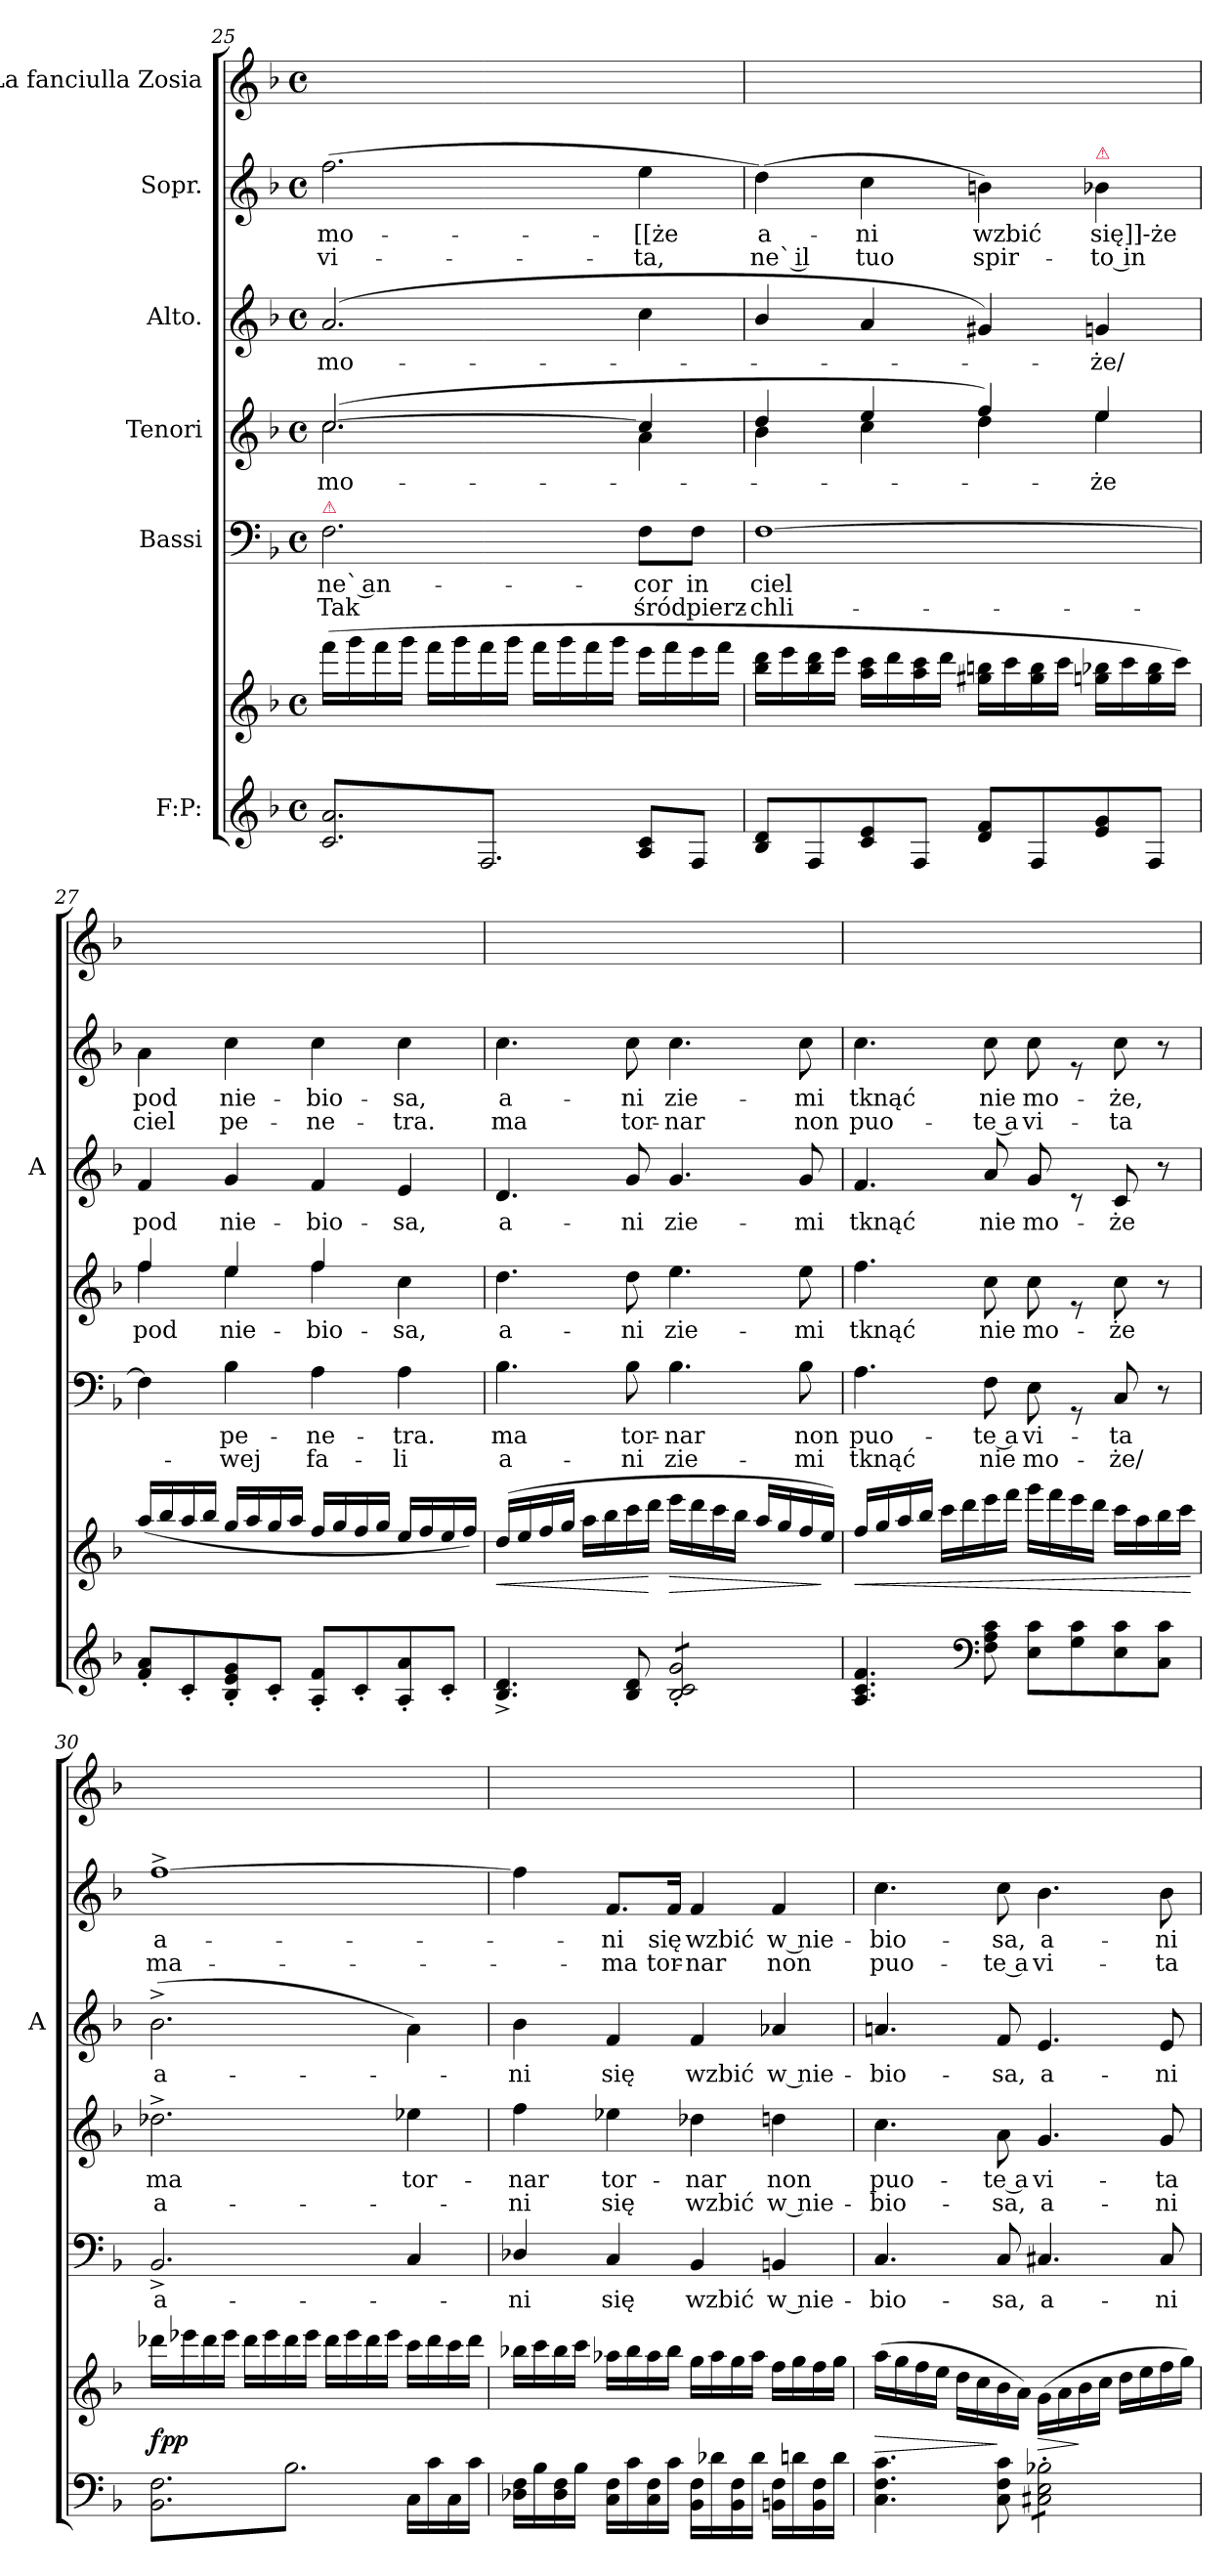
**kern	**kern	**dynam	**kern	**text	**text	**kern	**text	**text	**kern	**text	**kern	**text	**text	**kern
*part6	*part6	*part6	*part5	*part5	*part5	*part4	*part4	*part4	*part3	*part3	*part2	*part2	*part2	*part1
*staff7	*staff6	*staff6/7	*staff5	*staff5	*staff5	*staff4	*staff4	*staff4	*staff3	*staff3	*staff2	*staff2	*staff2	*staff1
*I"F:P:	*	*	*I"Bassi	*	*	*I"Tenori	*	*	*I"Alto.	*	*I"Sopr.	*	*	*I"La fanciulla Zosia
*	*	*	*	*	*	*	*	*	*I'A	*	*	*	*	*
*clefG2	*clefG2	*	*clefF4	*	*	*	*	*	*clefG2	*	*clefG2	*	*	*clefG2
*	*	*	*	*	*	*ITrd8c12	*	*	*	*	*	*	*	*
*k[b-]	*k[b-]	*	*k[b-]	*	*	*k[b-]	*	*	*k[b-]	*	*k[b-]	*	*	*k[b-]
*M4/4	*M4/4	*	*M4/4	*	*	*M4/4	*	*	*M4/4	*	*M4/4	*	*	*M4/4
*met(c)	*met(c)	*	*met(c)	*	*	*met(c)	*	*	*met(c)	*	*met(c)	*	*	*met(c)
=25	=25	=25	=25	=25	=25	=25	=25	=25	=25	=25	=25	=25	=25	=25
!	!	!	!LO:TX:a:color=crimson:t=⚠	!	!	!	!	!	!	!	!	!	!	!
!	!	!	!	!LO:LY:color=red	!	!	!LO:LY:i	!	!	!LO:LY:i	!	!	!LO:LY:color=red	!
*	*	*	*	*	*	*^	*	*	*	*	*	*	*	*
*tremolo	*	*	*	*	*	*	*	*	*	*	*	*	*	*	*
8c/ 8a/L	(16fff\LL	.	2.F\	ne` an-	Tak	([2.c/	2.c\	mo-	.	(2.a/	mo-	(2.ff\	mo-	vi-	1ryy
.	16ggg\	.	.	.	.	.	.	.	.	.	.	.	.	.	.
8F/	16fff\	.	.	.	.	.	.	.	.	.	.	.	.	.	.
.	16ggg\JJ	.	.	.	.	.	.	.	.	.	.	.	.	.	.
8c/ 8a/	16fff\LL	.	.	.	.	.	.	.	.	.	.	.	.	.	.
.	16ggg\	.	.	.	.	.	.	.	.	.	.	.	.	.	.
8F/	16fff\	.	.	.	.	.	.	.	.	.	.	.	.	.	.
.	16ggg\JJ	.	.	.	.	.	.	.	.	.	.	.	.	.	.
8c/ 8a/	16fff\LL	.	.	.	.	.	.	.	.	.	.	.	.	.	.
.	16ggg\	.	.	.	.	.	.	.	.	.	.	.	.	.	.
8F/J	16fff\	.	.	.	.	.	.	.	.	.	.	.	.	.	.
*Xtremolo	*	*	*	*	*	*	*	*	*	*	*	*	*	*	*
.	16ggg\JJ	.	.	.	.	.	.	.	.	.	.	.	.	.	.
!	!	!	!	!LO:LY:color=red	!	!	!	!	!	!	!	!	!	!LO:LY:color=red	!
8A/ 8c/L	16eee\LL	.	8F\L	-cor	śród	4c/]	4A\	.	.	4cc\	.	4ee\	-[[że	-ta,	.
.	16fff\	.	.	.	.	.	.	.	.	.	.	.	.	.	.
!	!	!	!	!LO:LY:color=red	!	!	!	!	!	!	!	!	!	!	!
8F/J	16eee\	.	8F\J	in	pierz-	.	.	.	.	.	.	.	.	.	.
.	16fff\JJ	.	.	.	.	.	.	.	.	.	.	.	.	.	.
=26	=26	=26	=26	=26	=26	=26	=26	=26	=26	=26	=26	=26	=26	=26	=26
!	!	!	!	!LO:LY:color=red	!	!	!	!	!	!	!	!	!	!LO:LY:color=red	!
8B-/ 8d/L	16bb-\ 16ddd\LL	.	[1F\	ciel	-chli-	4d/	4B-\	.	.	4b-/	.	(4dd\)	a-	ne` il	1ryy
.	16eee\	.	.	.	.	.	.	.	.	.	.	.	.	.	.
8F/	16bb-\ 16ddd\	.	.	.	.	.	.	.	.	.	.	.	.	.	.
.	16eee\JJ	.	.	.	.	.	.	.	.	.	.	.	.	.	.
!	!	!	!	!	!	!	!	!	!	!	!	!	!	!LO:LY:color=red	!
8c/ 8e/	16aa\ 16ccc\LL	.	.	.	.	4e/	4c\	.	.	4a/	.	4cc\	-ni	tuo	.
.	16ddd\	.	.	.	.	.	.	.	.	.	.	.	.	.	.
8F/J	16aa\ 16ccc\	.	.	.	.	.	.	.	.	.	.	.	.	.	.
.	16ddd\JJ	.	.	.	.	.	.	.	.	.	.	.	.	.	.
!	!	!	!	!	!	!	!	!	!	!	!	!	!	!LO:LY:color=red	!
8d/ 8f/L	16gg#X\ 16bbn\LL	.	.	.	.	4f/)	4d\	.	.	4g#X/)	.	4bn\)	wzbić	spir-	.
.	16ccc\	.	.	.	.	.	.	.	.	.	.	.	.	.	.
8F/	16gg#\ 16bb\	.	.	.	.	.	.	.	.	.	.	.	.	.	.
.	16ccc\JJ	.	.	.	.	.	.	.	.	.	.	.	.	.	.
!	!	!	!	!	!	!	!	!	!	!	!	!LO:TX:a:color=crimson:t=⚠	!	!	!
!	!	!	!	!	!	!	!	!LO:LY:i	!	!	!LO:LY:i	!	!	!LO:LY:color=red	!
8e/ 8g/	16ggn\ 16bb-X\LL	.	.	.	.	4e/	4e\	-że	.	4gn/	-że/	4b-X\	się]]-że	-to in	.
.	16ccc\	.	.	.	.	.	.	.	.	.	.	.	.	.	.
8F/J	16gg\ 16bb-\	.	.	.	.	.	.	.	.	.	.	.	.	.	.
.	16ccc\JJ)	.	.	.	.	.	.	.	.	.	.	.	.	.	.
=27	=27	=27	=27	=27	=27	=27	=27	=27	=27	=27	=27	=27	=27	=27	=27
!	!	!	!	!	!	!	!	!	!	!	!LO:LY:i	!	!	!LO:LY:color=red	!
8f'/ 8a'/L	(>16aa/LL	.	4F\]	.	.	4f/	4f\	pod	.	4f/	pod	4a\	pod	ciel	1ryy
.	16bb-/	.	.	.	.	.	.	.	.	.	.	.	.	.	.
8c'/	16aa/	.	.	.	.	.	.	.	.	.	.	.	.	.	.
.	16bb-/JJ	.	.	.	.	.	.	.	.	.	.	.	.	.	.
!	!	!	!	!LO:LY:color=red	!	!	!	!LO:LY:i	!	!	!LO:LY:i	!	!	!LO:LY:color=red	!
8B-'/ 8e'/ 8g'/	16gg/LL	.	4B-\	pe-	-wej	4e/	4e\	nie-	.	4g/	nie-	4cc\	nie-	pe-	.
.	16aa/	.	.	.	.	.	.	.	.	.	.	.	.	.	.
8c'/J	16gg/	.	.	.	.	.	.	.	.	.	.	.	.	.	.
.	16aa/JJ	.	.	.	.	.	.	.	.	.	.	.	.	.	.
!	!	!	!	!LO:LY:color=red	!	!	!	!LO:LY:i	!	!	!LO:LY:i	!	!	!LO:LY:color=red	!
8A'/ 8f'/L	16ff/LL	.	4A\	-ne-	fa-	4f/	4f\	-bio-	.	4f/	-bio-	4cc\	-bio-	-ne-	.
.	16gg/	.	.	.	.	.	.	.	.	.	.	.	.	.	.
8c'/	16ff/	.	.	.	.	.	.	.	.	.	.	.	.	.	.
.	16gg/JJ	.	.	.	.	.	.	.	.	.	.	.	.	.	.
!	!	!	!	!LO:LY:color=red	!	!	!	!LO:LY:i	!	!	!LO:LY:i	!	!	!LO:LY:color=red	!
8A'/ 8a'/	16ee/LL	.	4A\	-tra.	-li	4c\	4ryy	-sa,	.	4e/	-sa,	4cc\	-sa,	-tra.	.
.	16ff/	.	.	.	.	.	.	.	.	.	.	.	.	.	.
8c'/J	16ee/	.	.	.	.	.	.	.	.	.	.	.	.	.	.
.	16ff/JJ)	.	.	.	.	.	.	.	.	.	.	.	.	.	.
*	*	*	*	*	*	*v	*v	*	*	*	*	*	*	*	*
=28	=28	=28	=28	=28	=28	=28	=28	=28	=28	=28	=28	=28	=28	=28
!	!	!LO:HP:b	!	!LO:LY:color=red	!	!	!LO:LY:i	!	!	!LO:LY:i	!	!	!LO:LY:color=red	!
4.B-^/ 4.d^/	(16dd/LL	<	4.B-\	ma	a-	4.d\	a-	.	4.d/	a-	4.cc\	a-	ma	1ryy
.	16ee/	.	.	.	.	.	.	.	.	.	.	.	.	.
.	16ff/	.	.	.	.	.	.	.	.	.	.	.	.	.
.	16gg/JJ	.	.	.	.	.	.	.	.	.	.	.	.	.
.	16aa\LL	.	.	.	.	.	.	.	.	.	.	.	.	.
.	16bb-\	.	.	.	.	.	.	.	.	.	.	.	.	.
!	!	!	!	!LO:LY:color=red	!	!	!LO:LY:i	!	!	!LO:LY:i	!	!	!LO:LY:color=red	!
8B-/ 8d/	16ccc\	.	8B-\	tor-	-ni	8d\	-ni	.	8g/	-ni	8cc\	-ni	tor-	.
.	16ddd\JJ	[	.	.	.	.	.	.	.	.	.	.	.	.
!LO:TX:b:t=....	!	!	!	!	!	!	!	!	!	!	!	!	!	!
!	!	!LO:HP:b	!	!LO:LY:color=red	!LO:LY:i	!	!LO:LY:i	!	!	!LO:LY:i	!	!	!LO:LY:color=red	!
*tremolo	*	*	*	*	*	*	*	*	*	*	*	*	*	*
8B-'/ 8c'/ 8g'/L	16eee\LL	>	4.B-\	-nar	zie-	4.e\	zie-	.	4.g/	zie-	4.cc\	zie-	-nar	.
.	16ddd\	.	.	.	.	.	.	.	.	.	.	.	.	.
8B-'/ 8c'/ 8g'/	16ccc\	.	.	.	.	.	.	.	.	.	.	.	.	.
.	16bb-\JJ	.	.	.	.	.	.	.	.	.	.	.	.	.
8B-'/ 8c'/ 8g'/	16aa/LL	.	.	.	.	.	.	.	.	.	.	.	.	.
.	16gg/	.	.	.	.	.	.	.	.	.	.	.	.	.
!	!	!	!	!LO:LY:color=red	!LO:LY:i	!	!LO:LY:i	!	!	!LO:LY:i	!	!	!LO:LY:color=red	!
8B-'/ 8c'/ 8g'/J	16ff/	.	8B-\	non	-mi	8e\	-mi	.	8g/	-mi	8cc\	-mi	non	.
*Xtremolo	*	*	*	*	*	*	*	*	*	*	*	*	*	*
.	16ee/JJ)	]	.	.	.	.	.	.	.	.	.	.	.	.
=29	=29	=29	=29	=29	=29	=29	=29	=29	=29	=29	=29	=29	=29	=29
!	!	!LO:HP:b	!	!LO:LY:color=red	!LO:LY:i	!	!LO:LY:i	!	!	!LO:LY:i	!	!	!LO:LY:color=red	!
*	*	*	*^	*	*	*^	*	*	*^	*	*^	*	*	*
4.A/ 4.c/ 4.f/	16ff/LL	<	4.A\	2ryy	puo-	tknąć	4.f\	2ryy	tknąć	.	4.f/	2ryy	tknąć	4.cc\	2ryy	tknąć	puo-	1ryy
.	16gg/	.	.	.	.	.	.	.	.	.	.	.	.	.	.	.	.	.
.	16aa/	.	.	.	.	.	.	.	.	.	.	.	.	.	.	.	.	.
.	16bb-/JJ	.	.	.	.	.	.	.	.	.	.	.	.	.	.	.	.	.
.	16ccc\LL	.	.	.	.	.	.	.	.	.	.	.	.	.	.	.	.	.
.	16ddd\	.	.	.	.	.	.	.	.	.	.	.	.	.	.	.	.	.
*clefF4	*	*	*	*	*	*	*	*	*	*	*	*	*	*	*	*	*	*
!	!	!	!	!	!LO:LY:color=red	!LO:LY:i	!	!	!LO:LY:i	!	!	!	!LO:LY:i	!	!	!	!LO:LY:color=red	!
8F\ 8A\ 8c\	16eee\	.	8F\	.	-te a	nie	8c\	.	nie	.	8a/	.	nie	8cc\	.	nie	-te a	.
.	16fff\JJ	.	.	.	.	.	.	.	.	.	.	.	.	.	.	.	.	.
!	!	!	!	!	!LO:LY:color=red	!LO:LY:i	!	!	!LO:LY:i	!	!	!	!LO:LY:i	!	!	!	!LO:LY:color=red	!
8E\ 8c\L	16ggg\LL	.	4E\	8Ei\	vi-	mo-	4c\	8ci\	mo-	.	4g/	8gi/	mo-	4cc\	8cci\	mo-	vi-	.
.	16fff\	.	.	.	.	.	.	.	.	.	.	.	.	.	.	.	.	.
8G\ 8c\	16eee\	.	.	8r	.	.	.	8r	.	.	.	8r	.	.	8r	.	.	.
.	16ddd\JJ	.	.	.	.	.	.	.	.	.	.	.	.	.	.	.	.	.
!	!	!	!	!	!LO:LY:color=red	!LO:LY:i	!	!	!LO:LY:i	!	!	!	!LO:LY:i	!	!	!	!LO:LY:color=red	!
8E\ 8c\	16ccc\LL	.	8C/	4ryy	-ta	- że/	8c\	4ryy	-że	.	8c/	4ryy	-że	8cc\	4ryy	-że,	-ta	.
.	16aa\	.	.	.	.	.	.	.	.	.	.	.	.	.	.	.	.	.
8C\ 8c\J	16bb-\	.	8r	.	.	.	8r	.	.	.	8r	.	.	8r	.	.	.	.
.	16ccc\JJ	.	.	.	.	.	.	.	.	.	.	.	.	.	.	.	.	.
*	*	*	*v	*v	*	*	*	*	*	*	*v	*v	*	*v	*v	*	*	*
*	*	*	*	*	*	*v	*v	*	*	*	*	*	*	*	*
.	.	[	.	.	.	.	.	.	.	.	.	.	.	.
=30	=30	=30	=30	=30	=30	=30	=30	=30	=30	=30	=30	=30	=30	=30
!	!	!	!	!	!	!	!LO:LY:color=red	!LO:LY:i	!	!	!	!	!LO:LY:color=red	!
*tremolo	*	*	*	*	*	*	*	*	*	*	*	*	*	*
8BB-\ 8F\L	16ddd-X\LL	fpp	2.BB-^/	a-	.	2.d-X^\	ma	a-	(2.b-^\	a-	[1ff^\	a-	ma-	1ryy
.	16eee-X\	.	.	.	.	.	.	.	.	.	.	.	.	.
8B-\	16ddd-\	.	.	.	.	.	.	.	.	.	.	.	.	.
.	16eee-\JJ	.	.	.	.	.	.	.	.	.	.	.	.	.
8BB-\ 8F\	16ddd-\LL	.	.	.	.	.	.	.	.	.	.	.	.	.
.	16eee-\	.	.	.	.	.	.	.	.	.	.	.	.	.
8B-\	16ddd-\	.	.	.	.	.	.	.	.	.	.	.	.	.
.	16eee-\JJ	.	.	.	.	.	.	.	.	.	.	.	.	.
8BB-\ 8F\	16ddd-\LL	.	.	.	.	.	.	.	.	.	.	.	.	.
.	16eee-\	.	.	.	.	.	.	.	.	.	.	.	.	.
8B-\J	16ddd-\	.	.	.	.	.	.	.	.	.	.	.	.	.
*Xtremolo	*	*	*	*	*	*	*	*	*	*	*	*	*	*
.	16eee-\JJ	.	.	.	.	.	.	.	.	.	.	.	.	.
!	!	!	!	!	!	!	!LO:LY:color=red	!	!	!	!	!	!	!
16C\LL	16ccc\LL	.	4C/	.	.	4e-X\	tor-	.	4a\)	.	.	.	.	.
16c\	16ddd-\	.	.	.	.	.	.	.	.	.	.	.	.	.
16C\	16ccc\	.	.	.	.	.	.	.	.	.	.	.	.	.
16c\JJ	16ddd-\JJ	.	.	.	.	.	.	.	.	.	.	.	.	.
=31	=31	=31	=31	=31	=31	=31	=31	=31	=31	=31	=31	=31	=31	=31
!	!	!	!	!LO:LY:i	!	!	!LO:LY:color=red	!LO:LY:i	!	!	!	!	!	!
16D-X\ 16F\LL	16bb-X\LL	.	4D-X/	-ni	.	4f\	-nar	-ni	4b-\	-ni	4ff\]	.	.	1ryy
16B-\	16ccc\	.	.	.	.	.	.	.	.	.	.	.	.	.
16D-\ 16F\	16bb-\	.	.	.	.	.	.	.	.	.	.	.	.	.
16B-\JJ	16ccc\JJ	.	.	.	.	.	.	.	.	.	.	.	.	.
!	!	!	!	!LO:LY:i	!	!	!LO:LY:color=red	!LO:LY:i	!	!	!	!	!LO:LY:color=red	!
16C\ 16F\LL	16aa-X\LL	.	4C/	się	.	4e-X\	tor-	się	4f/	się	8.f/L	-ni	-ma	.
16c\	16bb-\	.	.	.	.	.	.	.	.	.	.	.	.	.
16C\ 16F\	16aa-\	.	.	.	.	.	.	.	.	.	.	.	.	.
!	!	!	!	!	!	!	!	!	!	!	!	!	!LO:LY:color=red	!
16c\JJ	16bb-\JJ	.	.	.	.	.	.	.	.	.	16f/Jk	się	tor-	.
!	!	!	!	!LO:LY:i	!	!	!LO:LY:color=red	!LO:LY:i	!	!LO:LY:i	!	!	!LO:LY:color=red	!
16BB-\ 16F\LL	16gg\LL	.	4BB-/	wzbić	.	4d-X\	-nar	wzbić	4f/	wzbić	4f/	wzbić	-nar	.
16d-X\	16aa-\	.	.	.	.	.	.	.	.	.	.	.	.	.
16BB-\ 16F\	16gg\	.	.	.	.	.	.	.	.	.	.	.	.	.
16d-\JJ	16aa-\JJ	.	.	.	.	.	.	.	.	.	.	.	.	.
!	!	!	!	!LO:LY:i	!	!	!LO:LY:color=red	!LO:LY:i	!	!LO:LY:i	!	!	!LO:LY:color=red	!
16BBn\ 16F\LL	16ff\LL	.	4BBn/	w nie-	.	4dn\	non	w nie-	4a-X/	w nie-	4f/	w nie-	non	.
16dn\	16gg\	.	.	.	.	.	.	.	.	.	.	.	.	.
16BB\ 16F\	16ff\	.	.	.	.	.	.	.	.	.	.	.	.	.
16d\JJ	16gg\JJ	.	.	.	.	.	.	.	.	.	.	.	.	.
=32	=32	=32	=32	=32	=32	=32	=32	=32	=32	=32	=32	=32	=32	=32
!	!	!LO:HP:b	!	!LO:LY:i	!	!	!LO:LY:color=red	!LO:LY:i	!	!LO:LY:i	!	!	!LO:LY:color=red	!
4.C\ 4.F\ 4.c\	(16aa\LL	>	4.C/	-bio-	.	4.c\	puo-	-bio-	4.an/	-bio-	4.cc\	-bio-	puo-	1ryy
.	16gg\	.	.	.	.	.	.	.	.	.	.	.	.	.
.	16ff\	.	.	.	.	.	.	.	.	.	.	.	.	.
.	16ee\JJ	.	.	.	.	.	.	.	.	.	.	.	.	.
.	16dd\LL	.	.	.	.	.	.	.	.	.	.	.	.	.
.	16cc\	.	.	.	.	.	.	.	.	.	.	.	.	.
!	!	!	!	!LO:LY:i	!	!	!LO:LY:color=red	!LO:LY:i	!	!LO:LY:i	!	!	!LO:LY:color=red	!
8C\ 8F\ 8c\	16b-\	]	8C/	-sa,	.	8A\	-te a	-sa,	8f/	-sa,	8cc\	-sa,	-te a	.
.	16a\JJ)	.	.	.	.	.	.	.	.	.	.	.	.	.
!LO:TX:a:t=....	!	!	!	!	!	!	!	!	!	!	!	!	!	!
!	!	!LO:HP:b	!	!LO:LY:i	!	!	!LO:LY:color=red	!LO:LY:i	!	!LO:LY:i	!	!	!LO:LY:color=red	!
*tremolo	*	*	*	*	*	*	*	*	*	*	*	*	*	*
8C#X'\ 8E'\ 8B-X'\L	(16g\LL	>	4.C#X/	a-	.	4.G/	vi-	a-	4.e/	a-	4.b-\	a-	vi-	.
.	16a\	.	.	.	.	.	.	.	.	.	.	.	.	.
8C#X'\ 8E'\ 8B-X'\	16b-\	]	.	.	.	.	.	.	.	.	.	.	.	.
.	16cc\JJ	.	.	.	.	.	.	.	.	.	.	.	.	.
8C#X'\ 8E'\ 8B-X'\	16dd\LL	.	.	.	.	.	.	.	.	.	.	.	.	.
.	16ee\	.	.	.	.	.	.	.	.	.	.	.	.	.
!	!	!	!	!LO:LY:i	!	!	!LO:LY:color=red	!LO:LY:i	!	!LO:LY:i	!	!	!LO:LY:color=red	!
8C#X'\ 8E'\ 8B-X'\J	16ff\	.	8C#/	-ni	.	8G/	-ta	-ni	8e/	-ni	8b-\	-ni	-ta	.
*Xtremolo	*	*	*	*	*	*	*	*	*	*	*	*	*	*
.	16gg\JJ)	.	.	.	.	.	.	.	.	.	.	.	.	.
=	=	=	=	=	=	=	=	=	=	=	=	=	=	=
*-	*-	*-	*-	*-	*-	*-	*-	*-	*-	*-	*-	*-	*-	*-
